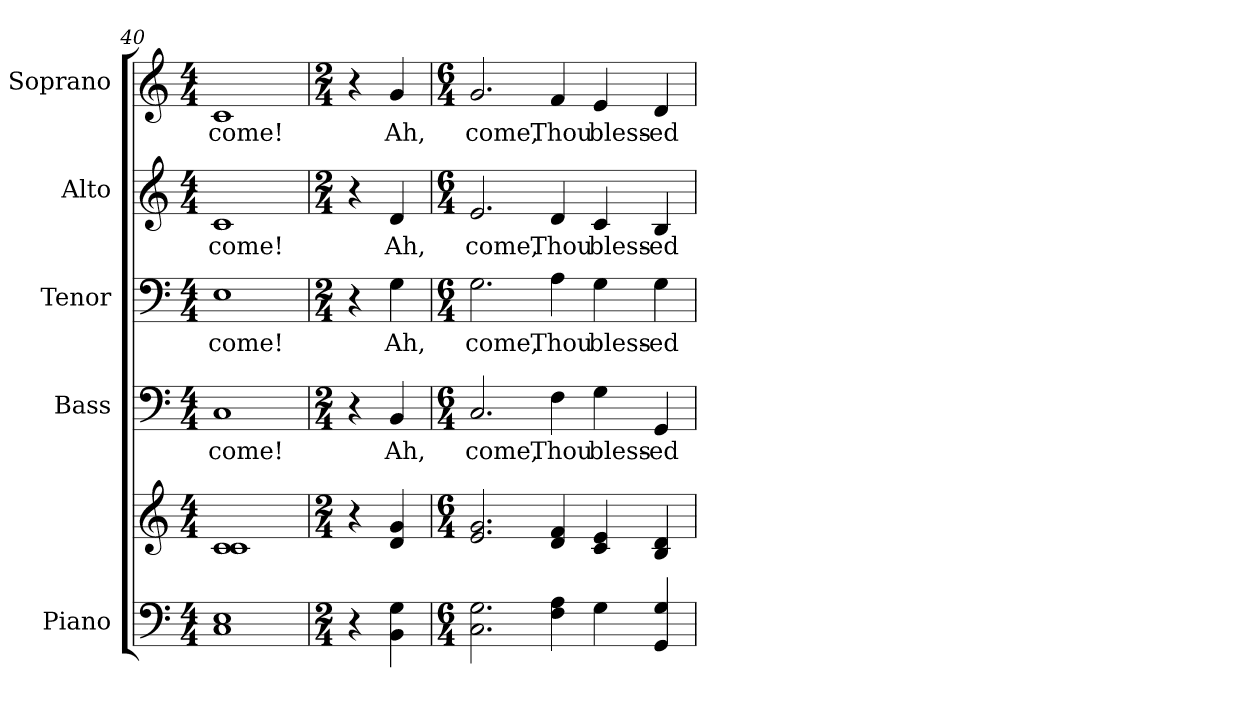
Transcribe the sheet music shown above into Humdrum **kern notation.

**kern	**kern	**kern	**text	**kern	**text	**kern	**text	**kern	**text
*part5	*part5	*part4	*part4	*part3	*part3	*part2	*part2	*part1	*part1
*staff6	*staff5	*staff4	*staff4	*staff3	*staff3	*staff2	*staff2	*staff1	*staff1
*I"Piano	*	*I"Bass	*	*I"Tenor	*	*I"Alto	*	*I"Soprano	*
*I'Pno.	*	*I'B.	*	*I'T.	*	*I'A.	*	*I'S.	*
*clefF4	*clefG2	*clefF4	*	*clefF4	*	*clefG2	*	*clefG2	*
*k[]	*k[]	*k[]	*	*k[]	*	*k[]	*	*k[]	*
*C:	*C:	*C:	*	*C:	*	*C:	*	*C:	*
*M4/4	*M4/4	*M4/4	*	*M4/4	*	*M4/4	*	*M4/4	*
=40	=40	=40	=40	=40	=40	=40	=40	=40	=40
!	!	!	!LO:LY:b:color=#000000	!	!	!	!	!	!
!	!	!	!	!	!LO:LY:b:color=#000000	!	!	!	!
!	!	!	!	!	!	!	!LO:LY:b:color=#000000	!	!
!	!	!	!	!	!	!	!	!	!LO:LY:b:color=#000000
1Ci 1Ei	1ci 1ci	1Ci	come!	1Ei	come!	1ci	come!	1ci	come!
!!LO:PB:g=z
=41	=41	=41	=41	=41	=41	=41	=41	=41	=41
*M2/4	*M2/4	*M2/4	*	*M2/4	*	*M2/4	*	*M2/4	*
4r	4r	4r	.	4r	.	4r	.	4r	.
!	!	!	!LO:LY:b:color=#000000	!	!	!	!	!	!
!	!	!	!	!	!LO:LY:b:color=#000000	!	!	!	!
!	!	!	!	!	!	!	!LO:LY:b:color=#000000	!	!
!	!	!	!	!	!	!	!	!	!LO:LY:b:color=#000000
4BBi\ 4Gi	4di/ 4gi	4BBi/	Ah,	4Gi\	Ah,	4di/	Ah,	4gi/	Ah,
=42	=42	=42	=42	=42	=42	=42	=42	=42	=42
*M6/4	*M6/4	*M6/4	*	*M6/4	*	*M6/4	*	*M6/4	*
!	!	!	!LO:LY:b:color=#000000	!	!	!	!	!	!
!	!	!	!	!	!LO:LY:b:color=#000000	!	!	!	!
!	!	!	!	!	!	!	!LO:LY:b:color=#000000	!	!
!	!	!	!	!	!	!	!	!	!LO:LY:b:color=#000000
2.Ci\ 2.Gi	2.ei/ 2.gi	2.Ci/	come,	2.Gi\	come,	2.ei/	come,	2.gi/	come,
!	!	!	!LO:LY:b:color=#000000	!	!	!	!	!	!
!	!	!	!	!	!LO:LY:b:color=#000000	!	!	!	!
!	!	!	!	!	!	!	!LO:LY:b:color=#000000	!	!
!	!	!	!	!	!	!	!	!	!LO:LY:b:color=#000000
4Fi\ 4Ai	4di/ 4fi	4Fi\	Thou	4Ai\	Thou	4di/	Thou	4fi/	Thou
!	!	!	!LO:LY:b:color=#000000	!	!	!	!	!	!
!	!	!	!	!	!LO:LY:b:color=#000000	!	!	!	!
!	!	!	!	!	!	!	!LO:LY:b:color=#000000	!	!
!	!	!	!	!	!	!	!	!	!LO:LY:b:color=#000000
4Gi\	4ci/ 4ei	4Gi\	bless-	4Gi\	bless-	4ci/	bless-	4ei/	bless-
!	!	!	!LO:LY:b:color=#000000	!	!	!	!	!	!
!	!	!	!	!	!LO:LY:b:color=#000000	!	!	!	!
!	!	!	!	!	!	!	!LO:LY:b:color=#000000	!	!
!	!	!	!	!	!	!	!	!	!LO:LY:b:color=#000000
4GGi/ 4Gi	4Bi/ 4di	4GGi/	-ed	4Gi\	-ed	4Bi/	-ed	4di/	-ed
=	=	=	=	=	=	=	=	=	=
*-	*-	*-	*-	*-	*-	*-	*-	*-	*-
